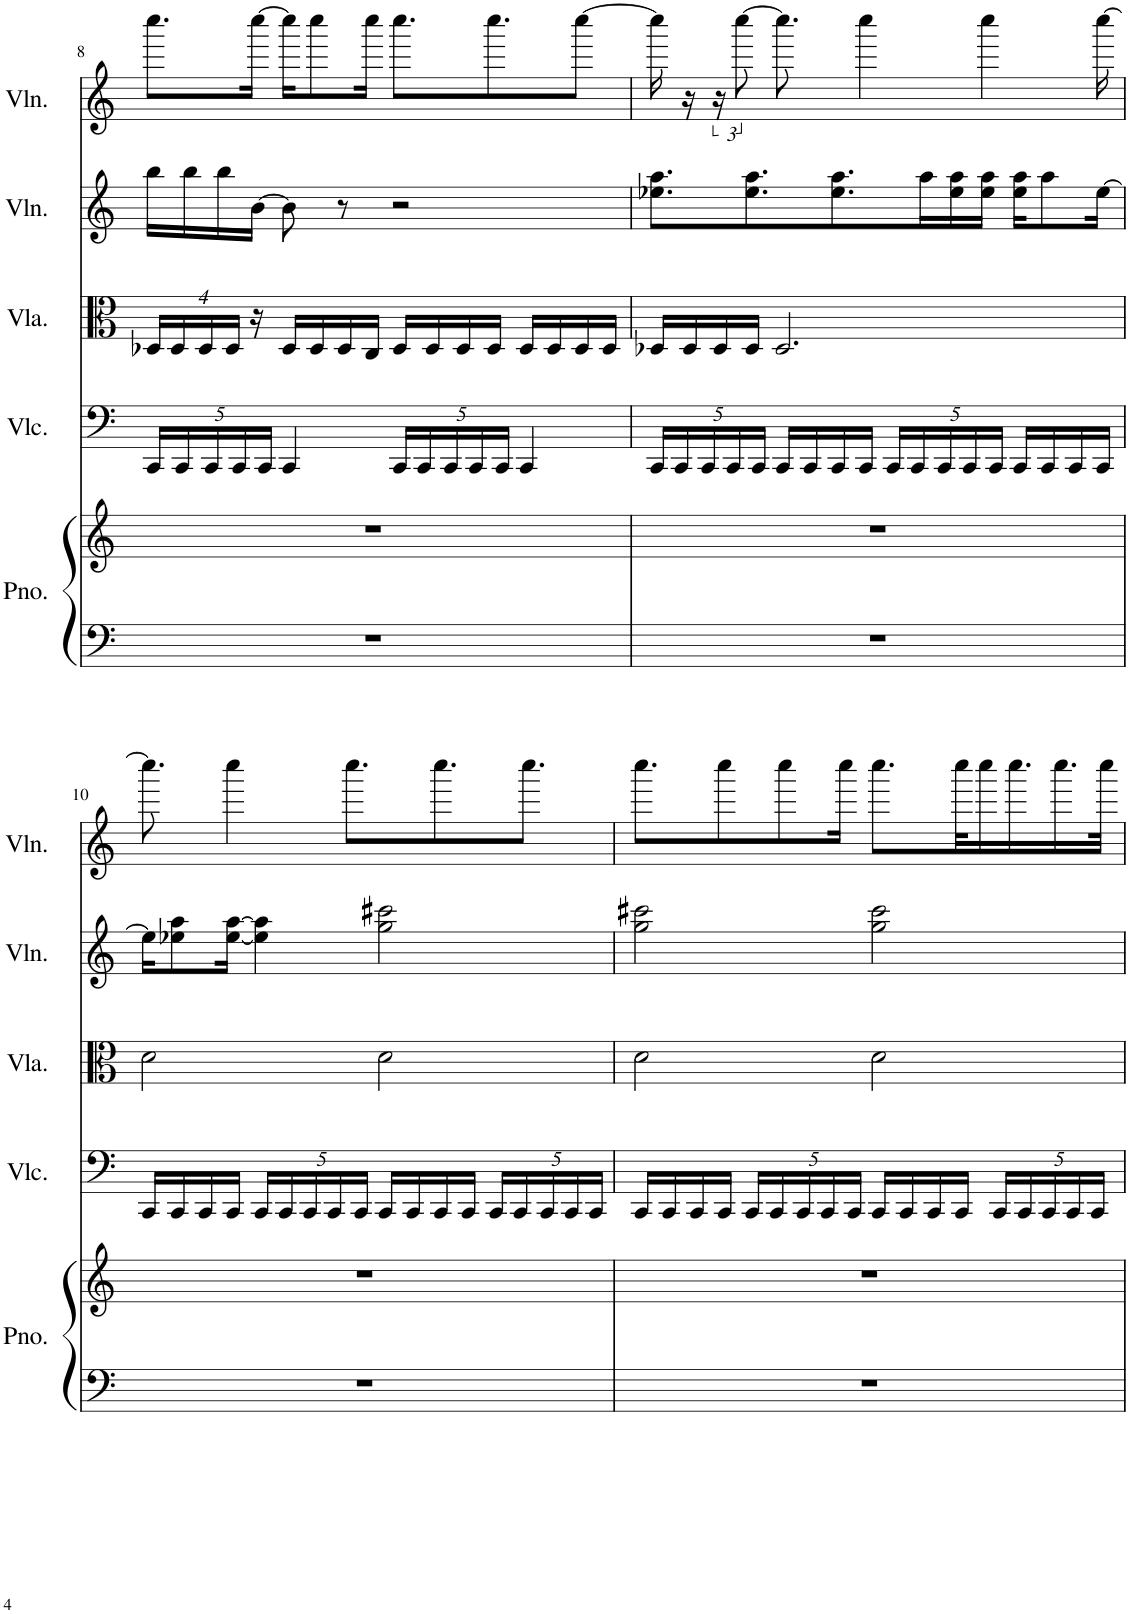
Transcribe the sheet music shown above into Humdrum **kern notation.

**kern	**kern	**kern	**kern	**kern	**kern
*part5	*part5	*part4	*part3	*part2	*part1
*staff6	*staff5	*staff4	*staff3	*staff2	*staff1
*I"Piano	*	*I"Violoncello	*I"Viola	*I"Violin	*I"Violin
*I'Pno.	*	*I'Vlc.	*I'Vla.	*I'Vln.	*I'Vln.
!!LO:PB:g=z
*clefF4	*clefG2	*clefF4	*clefC3	*clefG2	*clefG2
*k[]	*k[]	*k[]	*k[]	*k[]	*k[]
*M4/4	*M4/4	*M4/4	*M4/4	*M4/4	*M4/4
*	*	*Xbrackettup	*Xbrackettup	*	*
=8	=8	=8	=8	=8	=8
1r	1r	20CC/LL	64%3D-X/LL	16bb\LL	8.cccc\L
.	.	.	64%3D-/	.	.
.	.	20CC/	.	.	.
.	.	.	.	16bb\	.
.	.	.	64%3D-/	.	.
.	.	20CC/	.	.	.
.	.	.	.	16bb\	.
.	.	.	64%3D-/JJ	.	.
.	.	20CC/	.	.	.
.	.	.	16r	[16b\JJ	[16cccc\Jk
.	.	20CC/JJ	.	.	.
.	.	4CC/	16D-/LL	8b\]	16cccc\KL]
.	.	.	16D-/	.	8cccc\
.	.	.	16D-/	8r	.
.	.	.	16C/JJ	.	16cccc\Jk
.	.	20CC/LL	16D-/LL	2r	8.cccc\L
.	.	20CC/	.	.	.
.	.	.	16D-/	.	.
.	.	20CC/	.	.	.
.	.	.	16D-/	.	.
.	.	20CC/	.	.	.
.	.	.	16D-/JJ	.	8.cccc\
.	.	20CC/JJ	.	.	.
.	.	4CC/	16D-/LL	.	.
.	.	.	16D-/	.	.
.	.	.	16D-/	.	[8cccc\J
.	.	.	16D-/JJ	.	.
=9	=9	=9	=9	=9	=9
1r	1r	20CC/LL	16D-X/LL	8.ee-X\ 8.aa\L	16cccc\]
.	.	20CC/	.	.	.
.	.	.	16D-/	.	16r
.	.	20CC/	.	.	.
.	.	.	16D-/	.	24r
.	.	20CC/	.	.	.
.	.	.	.	.	[12cccc\
.	.	.	16D-/JJ	8.ee-\ 8.aa\	.
.	.	20CC/JJ	.	.	.
.	.	16CC/LL	2.D-/	.	8.cccc\]
.	.	16CC/	.	.	.
.	.	16CC/	.	8.ee-\ 8.aa\	.
.	.	16CC/JJ	.	.	4cccc\
.	.	20CC/LL	.	.	.
.	.	20CC/	.	.	.
.	.	.	.	16aa\L	.
.	.	20CC/	.	.	.
.	.	.	.	16ee-\ 16aa\	.
.	.	20CC/	.	.	.
.	.	.	.	16ee-\ 16aa\JJ	4cccc\
.	.	20CC/JJ	.	.	.
.	.	16CC/LL	.	16ee-\ 16aa\KL	.
.	.	16CC/	.	8aa\	.
.	.	16CC/	.	.	.
.	.	16CC/JJ	.	[16ee-\Jk	[16cccc\
!!LO:LB:g=z
=10	=10	=10	=10	=10	=10
1r	1r	16CC/LL	2d\	16ee-\KL]	8.cccc\]
.	.	16CC/	.	8ee-X\ 8aa\	.
.	.	16CC/	.	.	.
.	.	16CC/JJ	.	[16ee-\ [16aa\Jk	4cccc\
.	.	20CC/LL	.	4ee-\] 4aa\]	.
.	.	20CC/	.	.	.
.	.	20CC/	.	.	.
.	.	20CC/	.	.	.
.	.	.	.	.	8.cccc\L
.	.	20CC/JJ	.	.	.
.	.	16CC/LL	2d\	2gg\ 2ccc#X\	.
.	.	16CC/	.	.	.
.	.	16CC/	.	.	8.cccc\
.	.	16CC/JJ	.	.	.
.	.	20CC/LL	.	.	.
.	.	20CC/	.	.	.
.	.	.	.	.	8.cccc\J
.	.	20CC/	.	.	.
.	.	20CC/	.	.	.
.	.	20CC/JJ	.	.	.
=11	=11	=11	=11	=11	=11
1r	1r	16CC/LL	2d\	2gg\ 2ccc#X\	8.cccc\L
.	.	16CC/	.	.	.
.	.	16CC/	.	.	.
.	.	16CC/JJ	.	.	8cccc\
.	.	20CC/LL	.	.	.
.	.	20CC/	.	.	.
.	.	.	.	.	8cccc\
.	.	20CC/	.	.	.
.	.	20CC/	.	.	.
.	.	.	.	.	16cccc\Jk
.	.	20CC/JJ	.	.	.
.	.	16CC/LL	2d\	2gg\ 2ccc#\	8.cccc\L
.	.	16CC/	.	.	.
.	.	16CC/	.	.	.
.	.	16CC/JJ	.	.	32cccc\KL
.	.	.	.	.	16cccc\
.	.	20CC/LL	.	.	.
.	.	.	.	.	16.cccc\
.	.	20CC/	.	.	.
.	.	20CC/	.	.	.
.	.	.	.	.	16.cccc\
.	.	20CC/	.	.	.
.	.	20CC/JJ	.	.	.
.	.	.	.	.	32cccc\JJk
=	=	=	=	=	=
*-	*-	*-	*-	*-	*-
